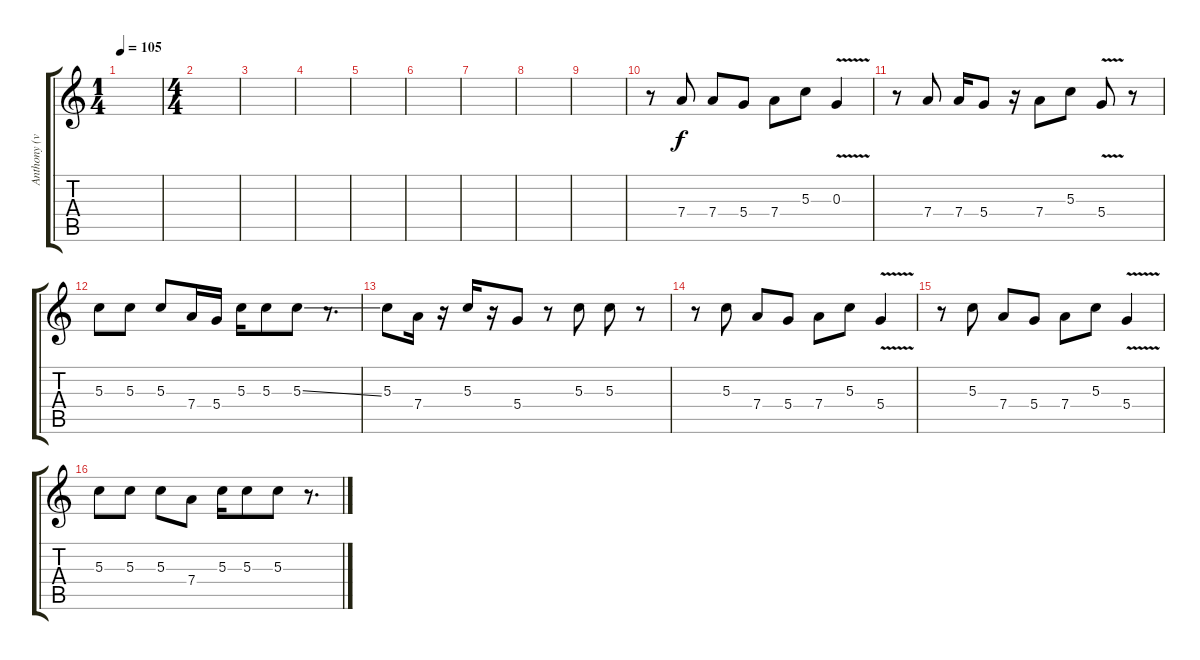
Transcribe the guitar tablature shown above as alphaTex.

\track ("Anthony (voice)" "Anthony (v") {instrument fretlessbass}
\staff {score tabs}
\tuning (E4 B3 G3 D3 A2 E2) {hide}
\ts (1 4)
\tempo 105
\clef g2
\ks c
|
\ts (4 4)
|
|
|
|
|
|
|
|
r.8 7.4.8 7.4.8 5.4.8 7.4.8 5.3.8 0.3{v}.4 |
r.8 7.4.8 7.4.16 5.4.8 r.16 7.4.8 5.3.8 5.4{v}.8 r.8 |
5.3.8 5.3.8 5.3.8 7.4.16 5.4.16 5.3.16 5.3.8 5.3{ss}.8 r.8{d} |
5.3.8 7.4.16 r.16 5.3.16 r.16 5.4.8 r.8 5.3.8 5.3.8 r.8 |
r.8 5.3.8 7.4.8 5.4.8 7.4.8 5.3.8 5.4{v}.4 |
r.8 5.3.8 7.4.8 5.4.8 7.4.8 5.3.8 5.4{v}.4 |
5.3.8 5.3.8 5.3.8 7.4.8 5.3.16 5.3.8 5.3.8 r.8{d}
